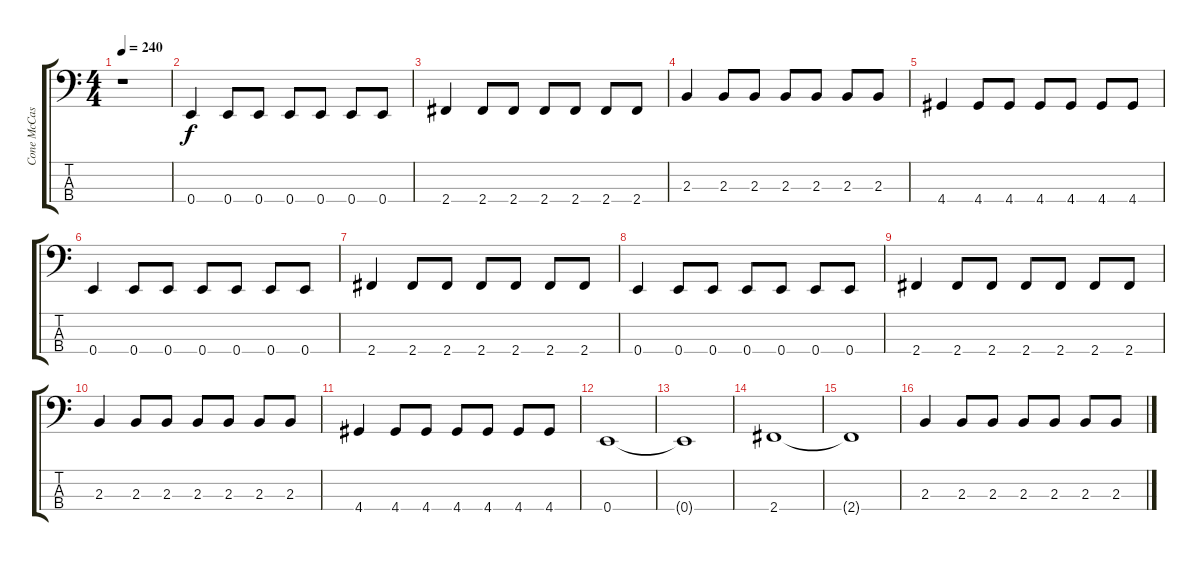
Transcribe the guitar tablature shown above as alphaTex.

\track ("Cone McCaslin" "Cone McCas") {instrument electricbasspick}
\staff {score tabs}
\tuning (G2 D2 A1 E1) {hide}
\ts (4 4)
\tempo 240
\clef f4
\ks c
r.1{dy f instrument electricbasspick} |
0.4.4 0.4.8 0.4.8 0.4.8 0.4.8 0.4.8 0.4.8 |
2.4.4 2.4.8 2.4.8 2.4.8 2.4.8 2.4.8 2.4.8 |
2.3.4 2.3.8 2.3.8 2.3.8 2.3.8 2.3.8 2.3.8 |
4.4.4 4.4.8 4.4.8 4.4.8 4.4.8 4.4.8 4.4.8 |
0.4.4 0.4.8 0.4.8 0.4.8 0.4.8 0.4.8 0.4.8 |
2.4.4 2.4.8 2.4.8 2.4.8 2.4.8 2.4.8 2.4.8 |
0.4.4 0.4.8 0.4.8 0.4.8 0.4.8 0.4.8 0.4.8 |
2.4.4 2.4.8 2.4.8 2.4.8 2.4.8 2.4.8 2.4.8 |
2.3.4 2.3.8 2.3.8 2.3.8 2.3.8 2.3.8 2.3.8 |
4.4.4 4.4.8 4.4.8 4.4.8 4.4.8 4.4.8 4.4.8 |
0.4.1 |
0.4{t}.1 |
2.4.1 |
2.4{t}.1 |
2.3.4 2.3.8 2.3.8 2.3.8 2.3.8 2.3.8 2.3.8
